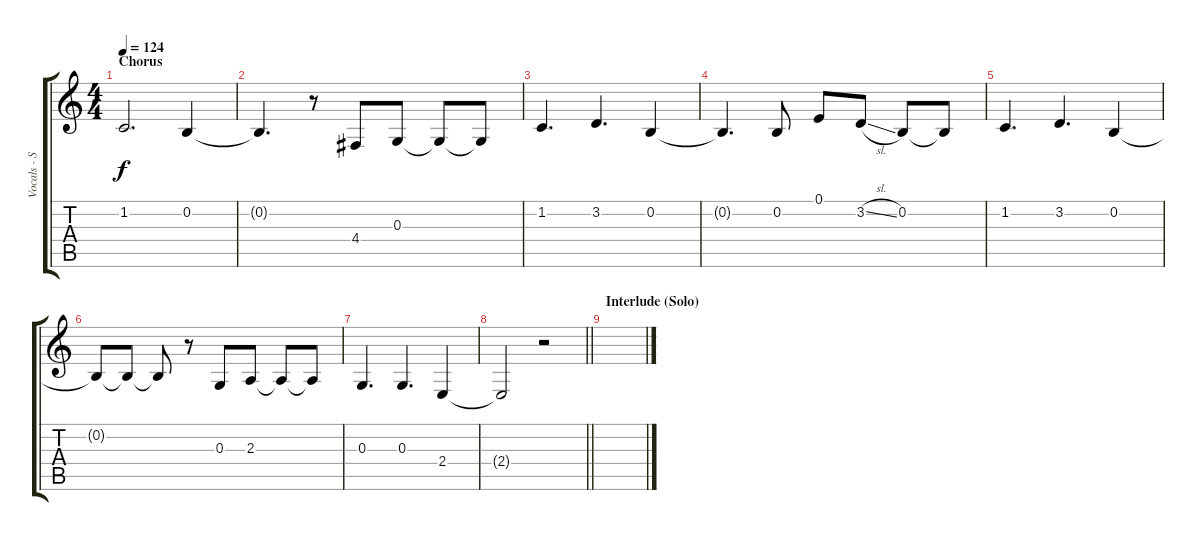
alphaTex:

\track ("Vocals - Shaun Morgan" "Vocals - S") {instrument oboe}
\staff {score tabs}
\tuning (E4 B3 G3 D3 A2 E2) {hide}
\ts (4 4)
\section ("" "Chorus")
\tempo 124
\clef g2
\ks c
1.2.2{d dy f} 0.2.4 |
0.2{t}.4{d} r.8 4.4.8 0.3.8 0.3{t}.8 0.3{t}.8 |
1.2.4{d} 3.2.4{d} 0.2.4 |
0.2{t}.4{d} 0.2.8 0.1.8 3.2{sl}.8 0.2.8 0.2{t}.8 |
1.2.4{d} 3.2.4{d} 0.2.4 |
0.2{t}.8 0.2{t}.8 0.2{t}.8 r.8 0.3.8 2.3.8 2.3{t}.8 2.3{t}.8 |
0.3.4{d} 0.3.4{d} 2.4.4 |
\barLineRight lightlight
2.4{t}.2 r.2 |
\section ("" "Interlude (Solo)")
